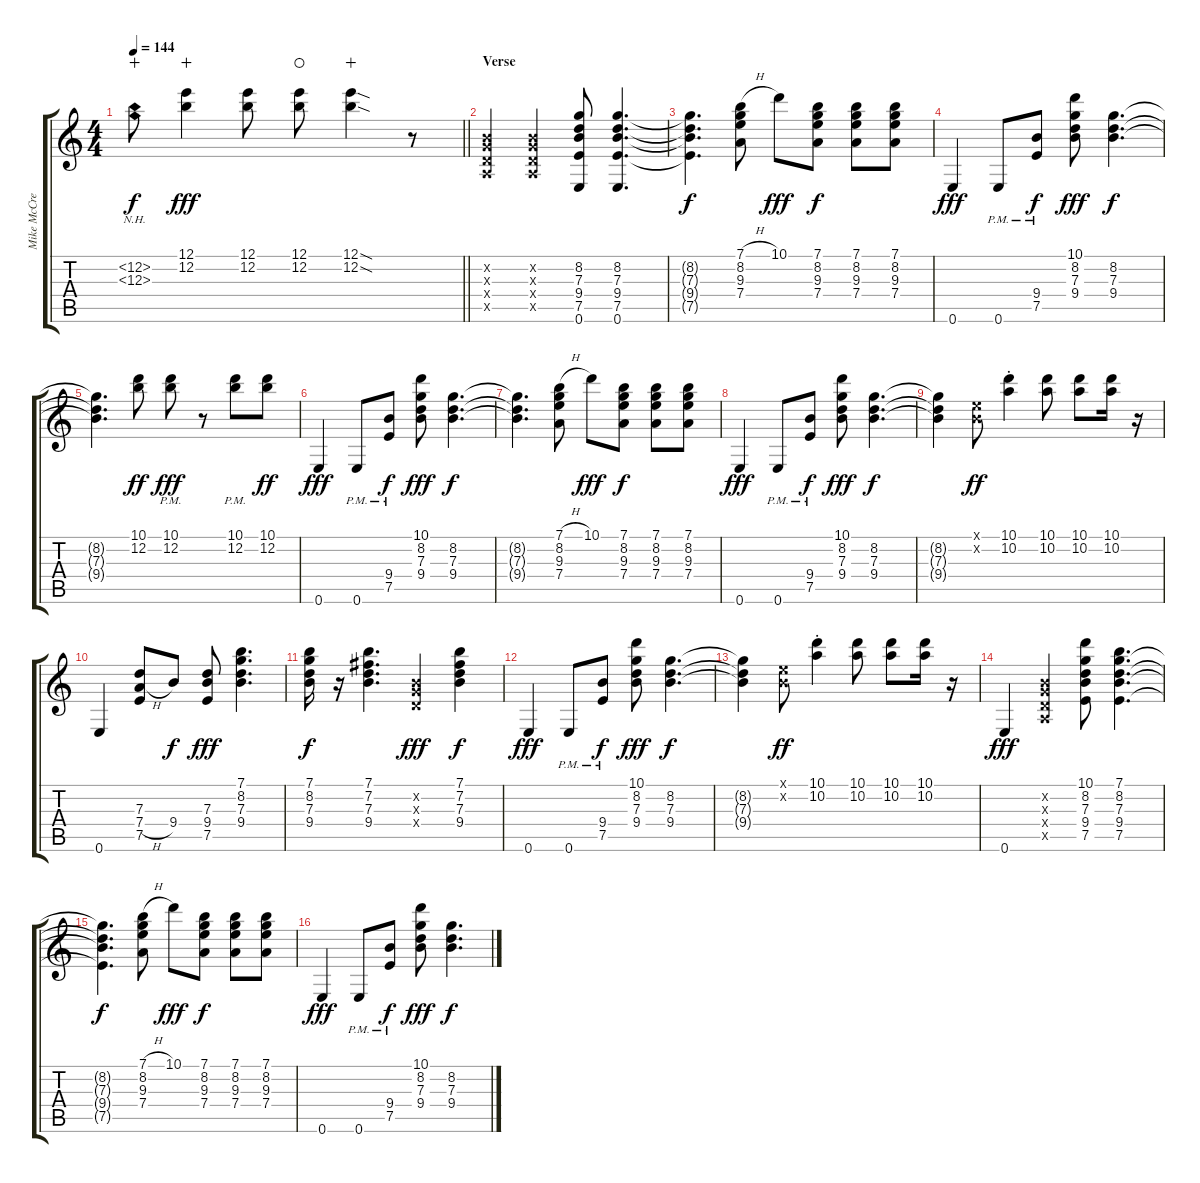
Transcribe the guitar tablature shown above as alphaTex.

\track ("Mike McCready" "Mike McCre") {instrument overdrivenguitar}
\staff {score tabs}
\tuning (E4 B3 G3 D3 A2 E2) {hide}
\ts (4 4)
\tempo 144
\clef g2
\barLineRight lightlight
\ks c
(12.2{nh} 12.3{nh}).8{dy f wahc} (12.1 12.2).4{dy fff wahc} (12.1 12.2).8 (12.1 12.2).8{waho} (12.1{sod} 12.2{sod}).4{wahc} r.8 |
\section ("" "Verse")
(0.2{x} 0.3{x} 0.4{x} 0.5{x}).4{volume 16 instrument electricguitarjazz} (0.2{x} 0.3{x} 0.4{x} 0.5{x}).4 (8.2 7.3 9.4 7.5 0.6).8 (8.2 7.3 9.4 7.5 0.6).4{d} |
(8.2{t} 7.3{t} 9.4{t} 7.5{t}).4{d dy f} (7.1{h} 8.2 9.3 7.4).8 10.1.8{dy fff} (7.1 8.2 9.3 7.4).8{dy f} (7.1 8.2 9.3 7.4).8 (7.1 8.2 9.3 7.4).8 |
0.6.4{dy fff} 0.6{pm}.8 (9.4{pm} 7.5{pm}).8{dy f} (10.1 8.2 7.3 9.4).8{dy fff} (8.2 7.3 9.4).4{d dy f} |
(8.2{t} 7.3{t} 9.4{t}).4{d} (10.1 12.2).8{dy ff} (10.1{pm} 12.2{pm}).8{dy fff} r.8 (10.1{pm} 12.2).8 (10.1 12.2).8{dy ff} |
0.6.4{dy fff} 0.6{pm}.8 (9.4{pm} 7.5{pm}).8{dy f} (10.1 8.2 7.3 9.4).8{dy fff} (8.2 7.3 9.4).4{d dy f} |
(8.2{t} 7.3{t} 9.4{t}).4{d} (7.1{h} 8.2 9.3 7.4).8 10.1.8{dy fff} (7.1 8.2 9.3 7.4).8{dy f} (7.1 8.2 9.3 7.4).8 (7.1 8.2 9.3 7.4).8 |
0.6.4{dy fff} 0.6{pm}.8 (9.4{pm} 7.5{pm}).8{dy f} (10.1 8.2 7.3 9.4).8{dy fff} (8.2 7.3 9.4).4{d dy f} |
(8.2{t} 7.3{t} 9.4{t}).4 (0.1{x} 0.2{x}).8{dy ff} (10.1{st} 10.2{st}).4 (10.1 10.2).8 (10.1 10.2).8 (10.1 10.2).16 r.16 |
0.6.4 (7.3 7.4{h} 7.5).8 9.4.8{dy f} (7.3 9.4 7.5).8{dy fff} (7.1 8.2 7.3 9.4).4{d} |
(7.1 8.2 7.3 9.4).16{dy f} r.16 (7.1 7.2 7.3 9.4).4{d} (0.2{x} 0.3{x} 0.4{x}).4{dy fff} (7.1 7.2 7.3 9.4).4{dy f} |
0.6.4{dy fff} 0.6{pm}.8 (9.4{pm} 7.5{pm}).8{dy f} (10.1 8.2 7.3 9.4).8{dy fff} (8.2 7.3 9.4).4{d dy f} |
(8.2{t} 7.3{t} 9.4{t}).4 (0.1{x} 0.2{x}).8{dy ff} (10.1{st} 10.2{st}).4 (10.1 10.2).8 (10.1 10.2).8 (10.1 10.2).16 r.16 |
0.6.4{dy fff} (0.2{x} 0.3{x} 0.4{x} 0.5{x}).4 (10.1 8.2 7.3 9.4 7.5).8 (7.1 8.2 7.3 9.4 7.5).4{d} |
(8.2{t} 7.3{t} 9.4{t} 7.5{t}).4{d dy f} (7.1{h} 8.2 9.3 7.4).8 10.1.8{dy fff} (7.1 8.2 9.3 7.4).8{dy f} (7.1 8.2 9.3 7.4).8 (7.1 8.2 9.3 7.4).8 |
0.6.4{dy fff} 0.6{pm}.8 (9.4{pm} 7.5{pm}).8{dy f} (10.1 8.2 7.3 9.4).8{dy fff} (8.2 7.3 9.4).4{d dy f}
